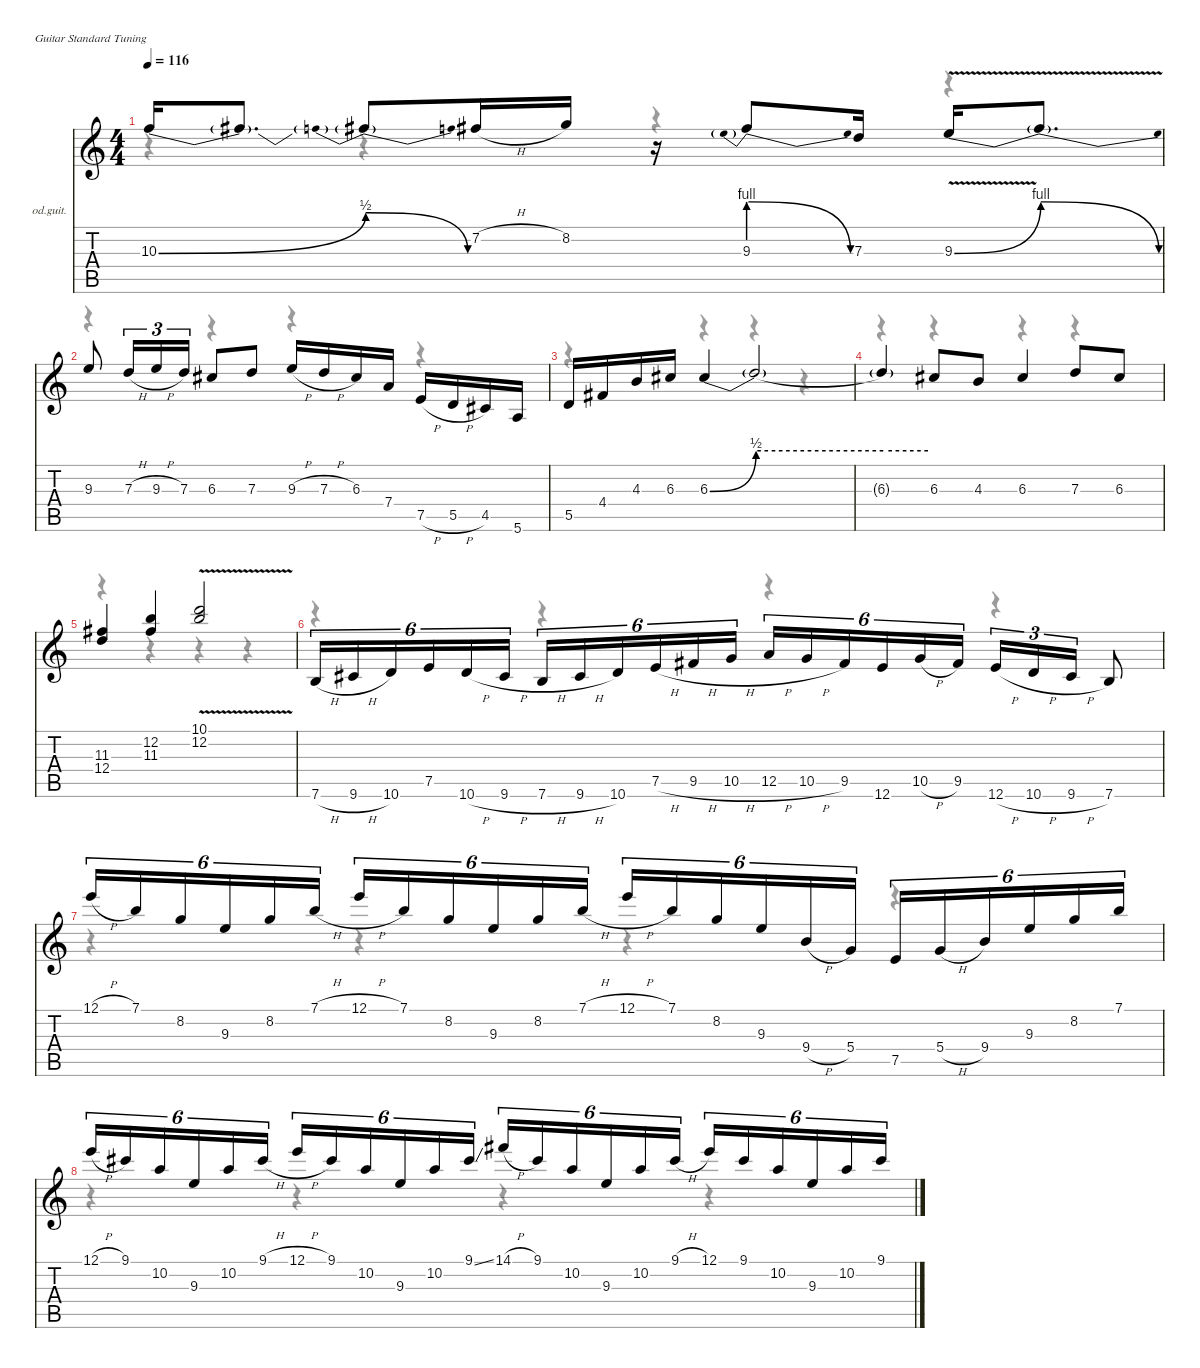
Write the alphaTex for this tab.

\defaultSystemsLayout 4
\hideDynamics
\bracketExtendMode nobrackets
\firstSystemTrackNameOrientation horizontal
\otherSystemsTrackNameOrientation horizontal
\chordDiagramsInScore
\track ("Lead Guitar ( Jason Becker )" "od.guit.") {instrument overdrivenguitar}
\staff {score tabs}
\tuning (E4 B3 G3 D3 A2 E2)
\voice
\ts (4 4)
\tempo 116
\clef g2
\ks c
10.3{be (bend 0 0 60 2)}.16{dy f beam Up} 10.3{t}.8{d beam Up} 10.3{be (prebendrelease 0 2 60 0) t}.8{beam Up} 7.2{h acc #}.16{beam Up} 8.2.16{beam Up} r.16{beam Up} 9.3{be (prebendrelease 0 4 39.999998399999996 0)}.8{beam Up} 7.3.16{beam Up} 9.3{be (bend 0 0 60 4) v}.16{beam Up} 9.3{be (release 0 4 60 0) t}.8{d beam Up} |
9.3.8{beam Up} 7.3{h}.16{tu (3 2) beam Up} 9.3{h}.16{tu (3 2) beam Up} 7.3.16{tu (3 2) beam Up} 6.3{acc #}.8{beam Up} 7.3.8{beam Up} 9.3{h}.16{beam Up} 7.3{h}.16{beam Up} 6.3{acc #}.16{beam Up} 7.4.16{beam Up} 7.5{h}.16{beam Up} 5.5{h}.16{beam Up} 4.5{acc #}.16{beam Up} 5.6.16{beam Up} |
5.5.16{beam Up} 4.4{acc #}.16{beam Up} 4.3.16{beam Up} 6.3{acc #}.16{beam Up} 6.3{be (bend 0 0 60 2) acc #}.4{beam Up} 6.3{be (hold 0 2 60 2) t}.2{beam Up} |
6.3{be (hold 0 2 60 2) t}.4{beam Up} 6.3{acc #}.8{beam Up} 4.3.8{beam Up} 6.3{acc #}.4{beam Up} 7.3.8{beam Up} 6.3{acc #}.8{beam Up} |
(11.3{acc #} 12.4).4{beam Up} (12.2 11.3{acc #}).4{beam Up} (10.1{v} 12.2{v}).2{beam Up} |
7.6{h}.16{tu (6 4) beam Up} 9.6{h acc #}.16{tu (6 4) beam Up} 10.6.16{tu (6 4) beam Up} 7.5.16{tu (6 4) beam Up} 10.6{h}.16{tu (6 4) beam Up} 9.6{h acc #}.16{tu (6 4) beam Up} 7.6{h}.16{tu (6 4) beam Up} 9.6{h acc #}.16{tu (6 4) beam Up} 10.6.16{tu (6 4) beam Up} 7.5{h}.16{tu (6 4) beam Up} 9.5{h acc #}.16{tu (6 4) beam Up} 10.5{h}.16{tu (6 4) beam Up} 12.5{h}.16{tu (6 4) beam Up} 10.5{h}.16{tu (6 4) beam Up} 9.5{acc #}.16{tu (6 4) beam Up} 12.6.16{tu (6 4) beam Up} 10.5{h}.16{tu (6 4) beam Up} 9.5{acc #}.16{tu (6 4) beam Up} 12.6{h}.16{tu (3 2) beam Up} 10.6{h}.16{tu (3 2) beam Up} 9.6{h acc #}.16{tu (3 2) beam Up} 7.6.8{beam Up} |
12.1{h}.16{tu (6 4) beam Up} 7.1.16{tu (6 4) beam Up} 8.2.16{tu (6 4) beam Up} 9.3.16{tu (6 4) beam Up} 8.2.16{tu (6 4) beam Up} 7.1{h}.16{tu (6 4) beam Up} 12.1{h}.16{tu (6 4) beam Up} 7.1.16{tu (6 4) beam Up} 8.2.16{tu (6 4) beam Up} 9.3.16{tu (6 4) beam Up} 8.2.16{tu (6 4) beam Up} 7.1{h}.16{tu (6 4) beam Up} 12.1{h}.16{tu (6 4) beam Up} 7.1.16{tu (6 4) beam Up} 8.2.16{tu (6 4) beam Up} 9.3.16{tu (6 4) beam Up} 9.4{h}.16{tu (6 4) beam Up} 5.4.16{tu (6 4) beam Up} 7.5.16{tu (6 4) beam Up} 5.4{h}.16{tu (6 4) beam Up} 9.4.16{tu (6 4) beam Up} 9.3.16{tu (6 4) beam Up} 8.2.16{tu (6 4) beam Up} 7.1.16{tu (6 4) beam Up} |
12.1{h}.16{tu (6 4) beam Up} 9.1{acc #}.16{tu (6 4) beam Up} 10.2.16{tu (6 4) beam Up} 9.3.16{tu (6 4) beam Up} 10.2.16{tu (6 4) beam Up} 9.1{h acc #}.16{tu (6 4) beam Up} 12.1{h}.16{tu (6 4) beam Up} 9.1{acc #}.16{tu (6 4) beam Up} 10.2.16{tu (6 4) beam Up} 9.3.16{tu (6 4) beam Up} 10.2.16{tu (6 4) beam Up} 9.1{ss acc #}.16{tu (6 4) beam Up} 14.1{h acc #}.16{tu (6 4) beam Up} 9.1{acc #}.16{tu (6 4) beam Up} 10.2.16{tu (6 4) beam Up} 9.3.16{tu (6 4) beam Up} 10.2.16{tu (6 4) beam Up} 9.1{h acc #}.16{tu (6 4) beam Up} 12.1.16{tu (6 4) beam Up} 9.1{acc #}.16{tu (6 4) beam Up} 10.2.16{tu (6 4) beam Up} 9.3.16{tu (6 4) beam Up} 10.2.16{tu (6 4) beam Up} 9.1{acc #}.16{tu (6 4) beam Up}
\voice
\clef g2
\ottava regular
\simile none
\ks c
r.4{dy mf beam Down} r.4{beam Down} r.4{beam Down} r.4{beam Down} |
r.4{beam Down} r.4{beam Down} r.4{beam Down} r.4{beam Down} |
r.4{beam Down} r.4{beam Down} r.4{beam Down} r.4{beam Down} |
r.4{beam Down} r.4{beam Down} r.4{beam Down} r.4{beam Down} |
r.4{beam Down} r.4{beam Down} r.4{beam Down} r.4{beam Down} |
r.4{beam Down} r.4{beam Down} r.4{beam Down} r.4{beam Down} |
r.4{beam Down} r.4{beam Down} r.4{beam Down} r.4{beam Down} |
r.4{beam Down} r.4{beam Down} r.4{beam Down} r.4{beam Down}
